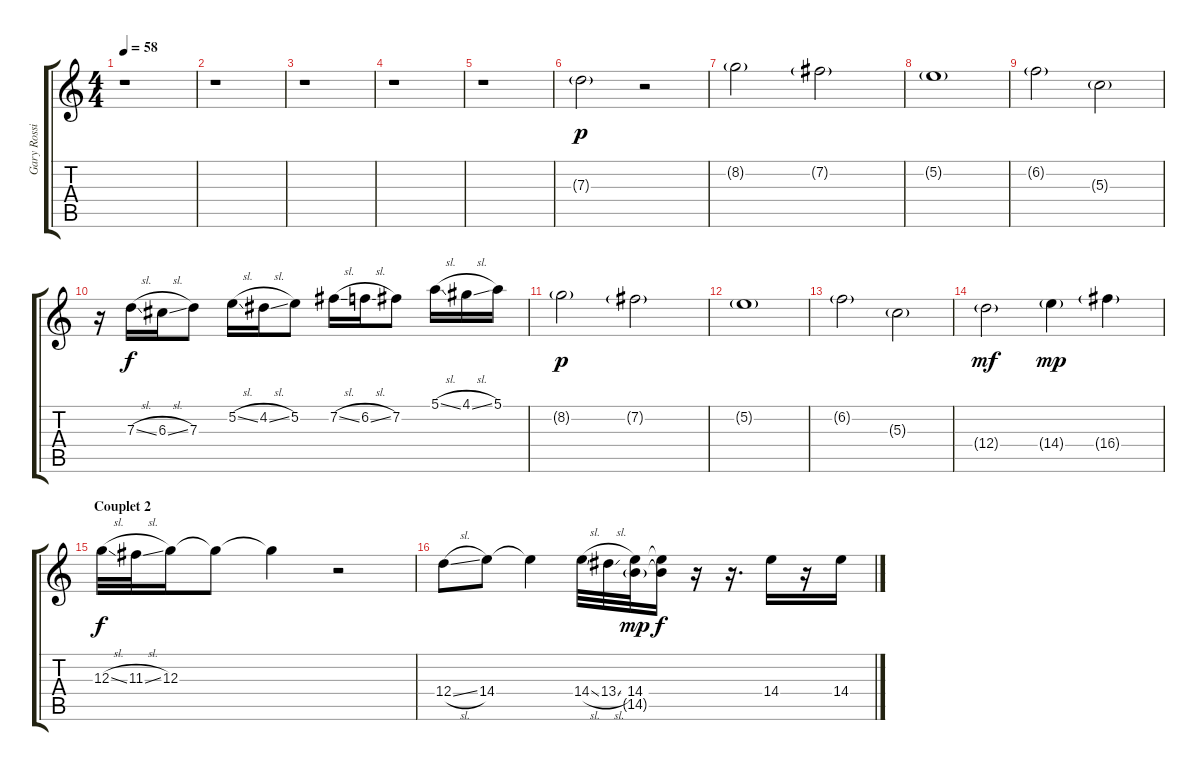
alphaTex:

\track ("Gary Rossington (slide guitar)" "Gary Rossi") {instrument overdrivenguitar}
\staff {score tabs}
\tuning (E4 B3 G3 D3 A2 E2) {hide}
\ts (4 4)
\tempo 58
\clef g2
\ks c
r.1{dy mp} |
r.1 |
r.1 |
r.1 |
r.1 |
7.3{g}.2{dy p} r.2 |
8.2{g}.2 7.2{g}.2 |
5.2{g}.1 |
6.2{g}.2 5.3{g}.2 |
r.16 7.3{sl}.16{dy f} 6.3{sl}.16 7.3.8 5.2{sl}.16 4.2{sl}.16 5.2.8 7.2{sl}.16 6.2{sl}.16 7.2.8 5.1{sl}.16 4.1{sl}.16 5.1.16 |
8.2{g}.2{dy p} 7.2{g}.2 |
5.2{g}.1 |
6.2{g}.2 5.3{g}.2 |
12.4{g}.2{dy mf} 14.4{g}.4{dy mp} 16.4{g}.4 |
\section ("" "Couplet 2")
12.3{sl}.32{dy f} 11.3{sl}.32 12.3.16 12.3{t}.8 12.3{t}.4 r.2 |
12.4{sl}.8 14.4.8 14.4{t}.4 14.4{sl}.32 13.4{sl}.32 (14.4 14.5{g}).32{dy mp} (14.4{t} 14.5{t}).16{dy f} r.16 r.16{d} 14.4.16 r.16 14.4{sl}.16
